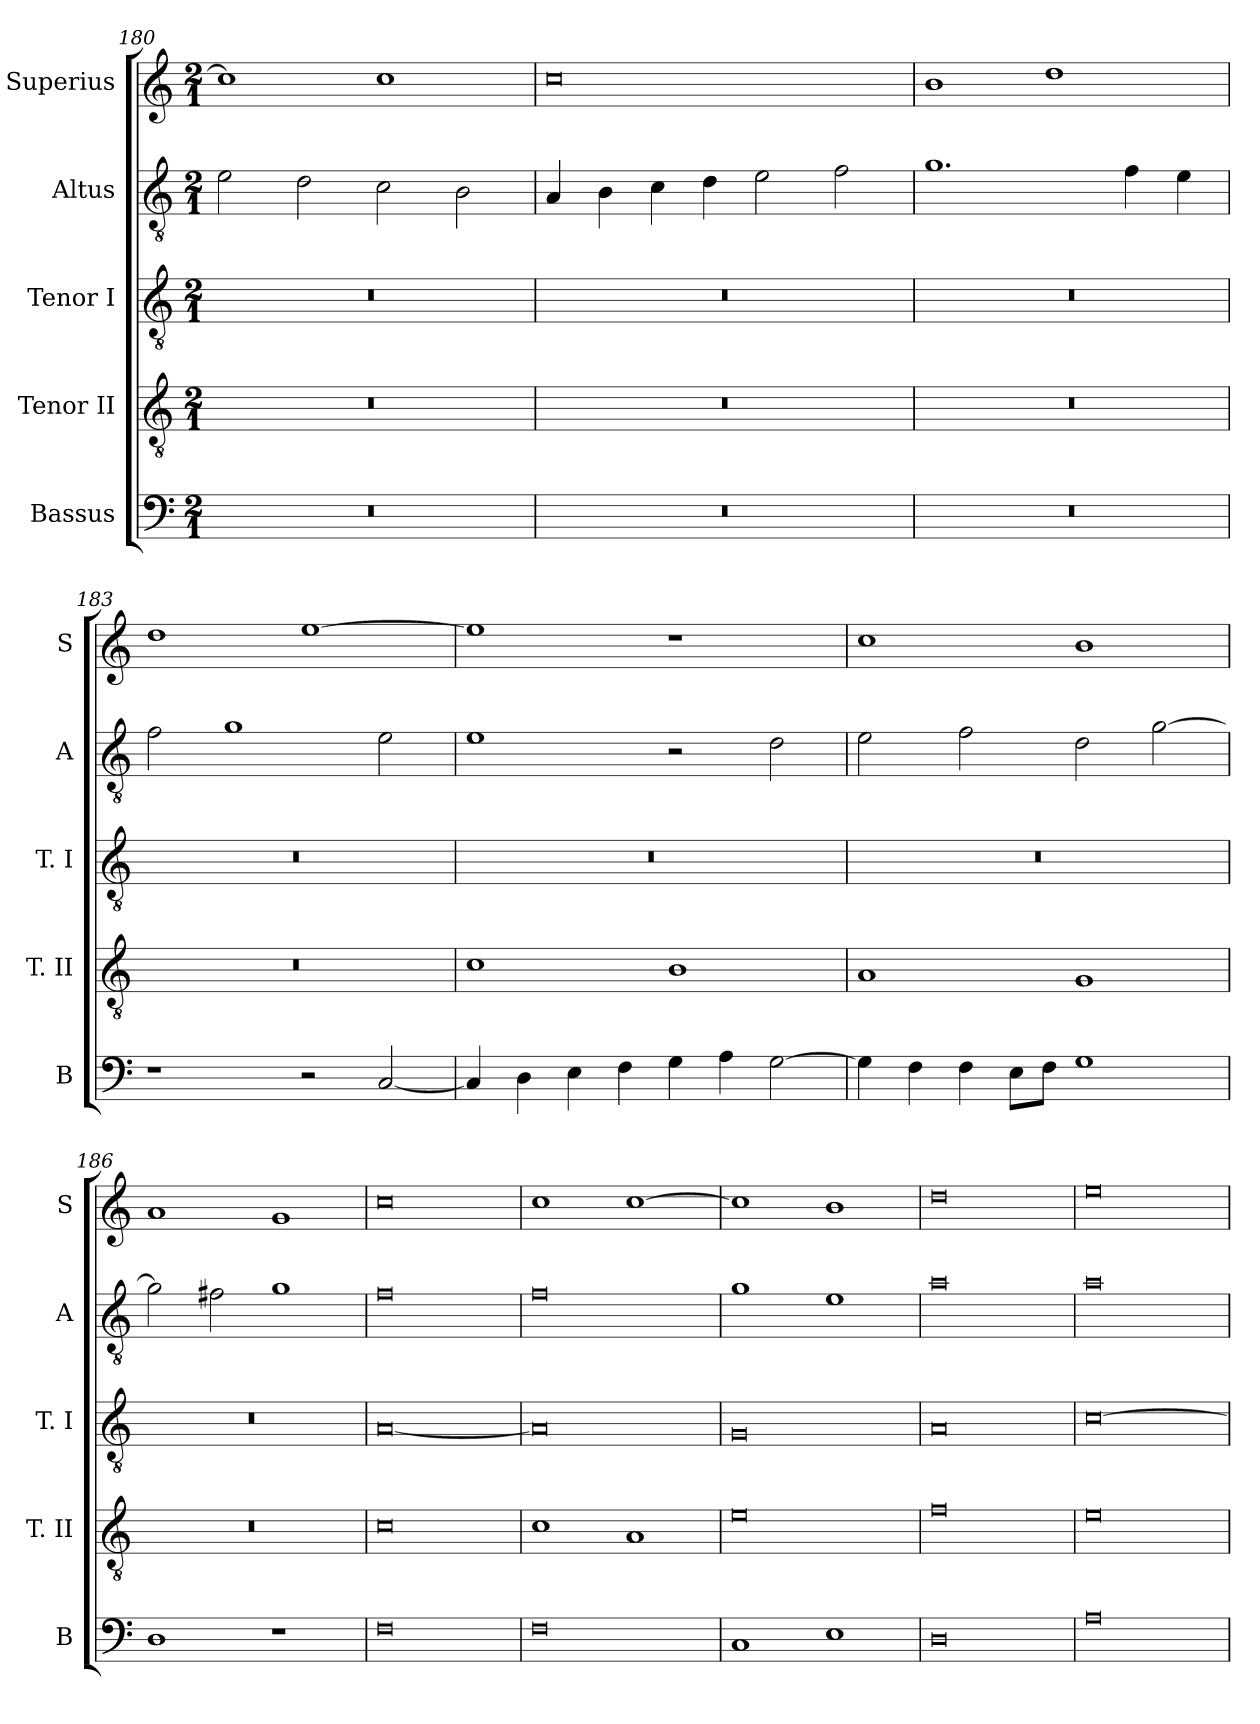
**kern	**kern	**kern	**kern	**kern
*part5	*part4	*part3	*part2	*part1
*staff5	*staff4	*staff3	*staff2	*staff1
*I"Bassus	*I"Tenor II	*I"Tenor I	*I"Altus	*I"Superius
*I'B	*I'T. II	*I'T. I	*I'A	*I'S
*clefF4	*clefGv2	*clefGv2	*clefGv2	*clefG2
*k[]	*k[]	*k[]	*k[]	*k[]
*C:	*C:	*C:	*C:	*C:
*M2/1	*M2/1	*M2/1	*M2/1	*M2/1
=180	=180	=180	=180	=180
0r	0r	0r	2e	1cc]
.	.	.	2d	.
.	.	.	2c	1cc
.	.	.	2B	.
=181	=181	=181	=181	=181
0r	0r	0r	4A	0cc
.	.	.	4B	.
.	.	.	4c	.
.	.	.	4d	.
.	.	.	2e	.
.	.	.	2f	.
=182	=182	=182	=182	=182
0r	0r	0r	1.g	1b
.	.	.	.	1dd
.	.	.	4f	.
.	.	.	4e	.
=183	=183	=183	=183	=183
1r	0r	0r	2f	1dd
.	.	.	1g	.
2r	.	.	.	[1ee
[2C	.	.	2e	.
=184	=184	=184	=184	=184
4C]	1c	0r	1e	1ee]
4D	.	.	.	.
4E	.	.	.	.
4F	.	.	.	.
4G	1B	.	2r	1r
4A	.	.	.	.
[2G	.	.	2d	.
=185	=185	=185	=185	=185
4G]	1A	0r	2e	1cc
4F	.	.	.	.
4F	.	.	2f	.
8EL	.	.	.	.
8FJ	.	.	.	.
1G	1G	.	2d	1b
.	.	.	[2g	.
=186	=186	=186	=186	=186
1D	0r	0r	2g]	1a
.	.	.	2f#X	.
1r	.	.	1g	1g
=187	=187	=187	=187	=187
0F	0c	[0A	0f	0cc
=188	=188	=188	=188	=188
0F	1c	0A]	0f	1cc
.	1A	.	.	[1cc
=189	=189	=189	=189	=189
1C	0e	0G	1g	1cc]
1E	.	.	1e	1b
=190	=190	=190	=190	=190
0D	0f	0A	0a	0dd
=191	=191	=191	=191	=191
0A	0e	[0c	0a	0ee
=	=	=	=	=
*-	*-	*-	*-	*-
